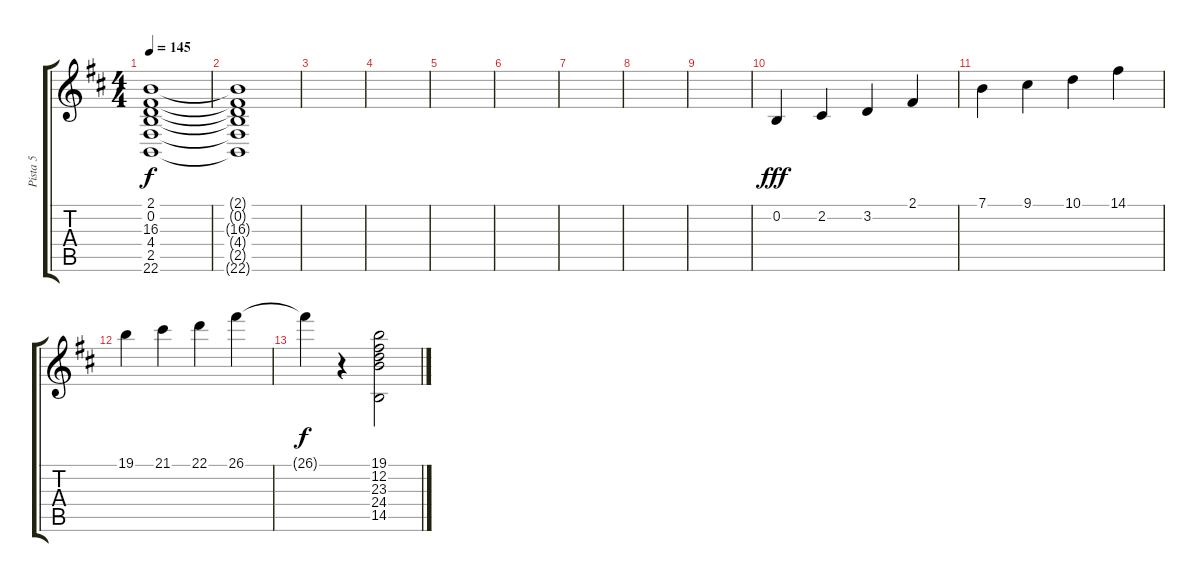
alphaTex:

\track ("Pista 5" "Pista 5") {instrument acousticgrandpiano}
\staff {score tabs}
\tuning (E4 B3 G3 D3 A2 E2) {hide}
\ts (4 4)
\tempo 145
\clef g2
\ks d
(2.1 0.2 16.3 4.4 2.5 22.6).1{dy f} |
(2.1{t} 0.2{t} 16.3{t} 4.4{t} 2.5{t} 22.6{t}).1 |
|
|
|
|
|
|
|
0.2.4{dy fff volume 16} 2.2.4 3.2.4 2.1.4 |
7.1.4 9.1.4 10.1.4 14.1.4 |
19.1.4 21.1.4 22.1.4 26.1.4 |
26.1{t}.4{dy f} r.4{volume 16 instrument fx7echoes} (19.1 12.2 23.3 24.4 14.5).2{volume 16 instrument fx7echoes}
